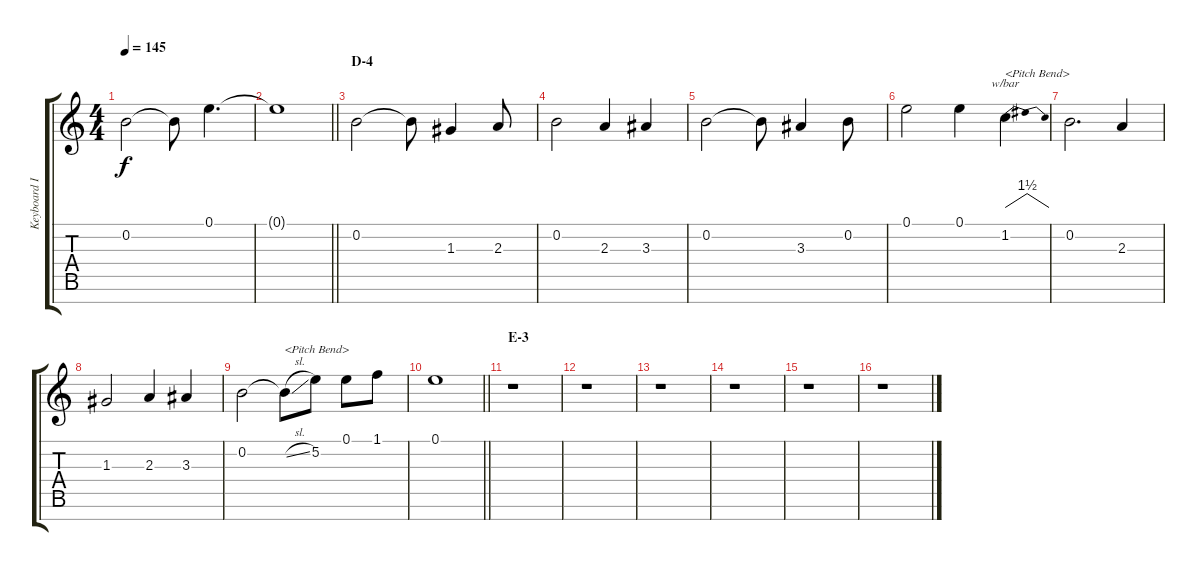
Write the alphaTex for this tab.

\track ("Keyboard IV" "Keyboard I") {instrument stringensemble1}
\staff {score tabs}
\tuning (E5 B4 G4 D4 A3 E3 B2) {hide}
\ts (4 4)
\tempo 145
\clef g2
\ks c
0.2.2{dy f} 0.2{t}.8 0.1.4{d} |
\barLineRight lightlight
0.1{t}.1 |
\section ("" "D-4")
0.2.2 0.2{t}.8 1.3.4 2.3.8 |
0.2.2 2.3.4 3.3.4 |
0.2.2 0.2{t}.8 3.3.4 0.2.8 |
0.1.2 0.1.4 1.2.4{tbe (dip default 0 0 30 6 60 0) txt "<Pitch Bend>"} |
0.2.2{d} 2.3.4 |
1.3.2 2.3.4 3.3.4 |
0.2.2 0.2{sl t}.8{txt "<Pitch Bend>"} 5.2.8 0.1.8 1.1.8 |
\barLineRight lightlight
0.1.1 |
\section ("" "E-3")
r.1 |
r.1 |
r.1 |
r.1 |
r.1 |
r.1
